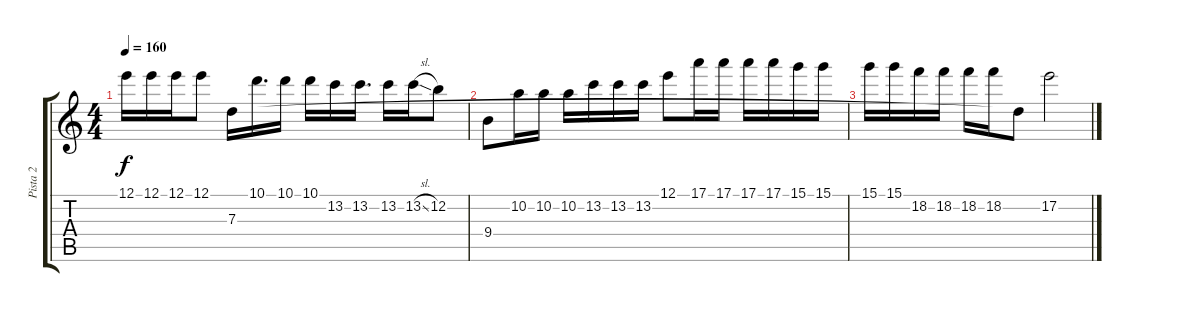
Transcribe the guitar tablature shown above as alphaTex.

\track ("Pista 2" "Pista 2") {instrument overdrivenguitar}
\staff {score tabs}
\tuning (E4 B3 G3 D3 A2 E2) {hide}
\ts (4 4)
\tempo 160
\clef g2
\ks c
12.1.16{dy f instrument overdrivenguitar} 12.1.16 12.1.16 12.1.8 7.3.16 10.1.16{d} 10.1.16 10.1.16 13.2.16 13.2.16{d} 13.2.16 13.2{sl}.16 12.2.8 |
9.4.8 10.2.16 10.2.16 10.2.16 13.2.16 13.2.16 13.2.16 12.1.8 17.1.16 17.1.16 17.1.16 17.1.16 15.1.16 15.1.16 |
15.1.16 15.1.16 18.2.16 18.2.16 18.2.16 18.2.16 7.3{t}.8 17.2.2
